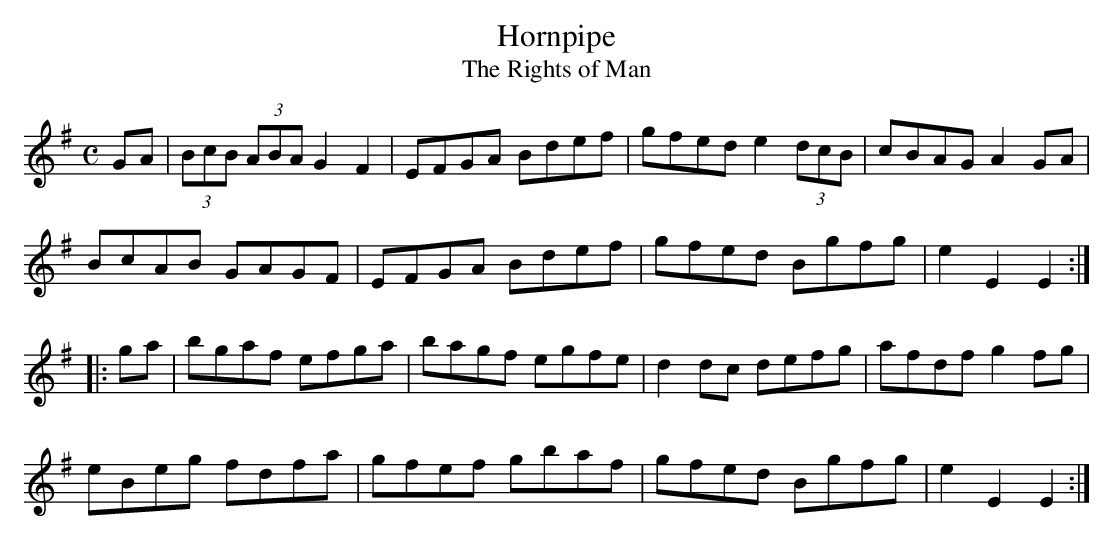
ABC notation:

X:1
T:Hornpipe
T:Rights of Man, The
M:C
L:1/8
K:Emin
GA|(3BcB (3ABA G2F2|EFGA Bdef|gfed e2 (3dcB|cBAG A2 GA|
BcAB GAGF|EFGA Bdef|gfed Bgfg|e2E2E2:|
|:ga|bgaf efga|bagf egfe|d2 dc defg|afdf g2 fg|
eBeg fdfa|gfef gbaf|gfed Bgfg|e2 E2E2:|]
